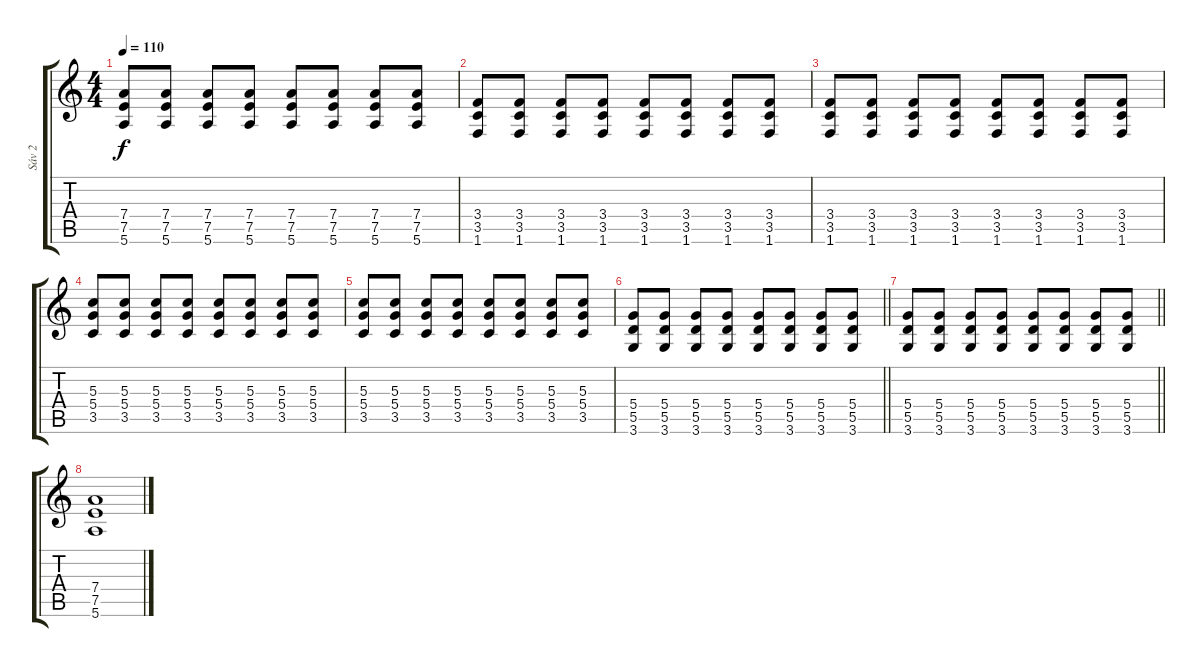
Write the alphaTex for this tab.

\track ("Sáv 2" "Sáv 2") {instrument distortionguitar}
\staff {score tabs}
\tuning (E4 B3 G3 D3 A2 E2) {hide}
\ts (4 4)
\tempo 110
\clef g2
\ks c
(7.4 7.5 5.6).8{dy f} (7.4 7.5 5.6).8 (7.4 7.5 5.6).8 (7.4 7.5 5.6).8 (7.4 7.5 5.6).8 (7.4 7.5 5.6).8 (7.4 7.5 5.6).8 (7.4 7.5 5.6).8 |
(3.4 3.5 1.6).8 (3.4 3.5 1.6).8 (3.4 3.5 1.6).8 (3.4 3.5 1.6).8 (3.4 3.5 1.6).8 (3.4 3.5 1.6).8 (3.4 3.5 1.6).8 (3.4 3.5 1.6).8 |
(3.4 3.5 1.6).8 (3.4 3.5 1.6).8 (3.4 3.5 1.6).8 (3.4 3.5 1.6).8 (3.4 3.5 1.6).8 (3.4 3.5 1.6).8 (3.4 3.5 1.6).8 (3.4 3.5 1.6).8 |
(5.3 5.4 3.5).8 (5.3 5.4 3.5).8 (5.3 5.4 3.5).8 (5.3 5.4 3.5).8 (5.3 5.4 3.5).8 (5.3 5.4 3.5).8 (5.3 5.4 3.5).8 (5.3 5.4 3.5).8 |
(5.3 5.4 3.5).8 (5.3 5.4 3.5).8 (5.3 5.4 3.5).8 (5.3 5.4 3.5).8 (5.3 5.4 3.5).8 (5.3 5.4 3.5).8 (5.3 5.4 3.5).8 (5.3 5.4 3.5).8 |
\barLineRight lightlight
(5.4 5.5 3.6).8 (5.4 5.5 3.6).8 (5.4 5.5 3.6).8 (5.4 5.5 3.6).8 (5.4 5.5 3.6).8 (5.4 5.5 3.6).8 (5.4 5.5 3.6).8 (5.4 5.5 3.6).8 |
\barLineRight lightlight
(5.4 5.5 3.6).8 (5.4 5.5 3.6).8 (5.4 5.5 3.6).8 (5.4 5.5 3.6).8 (5.4 5.5 3.6).8 (5.4 5.5 3.6).8 (5.4 5.5 3.6).8 (5.4 5.5 3.6).8 |
(7.4 7.5 5.6).1
